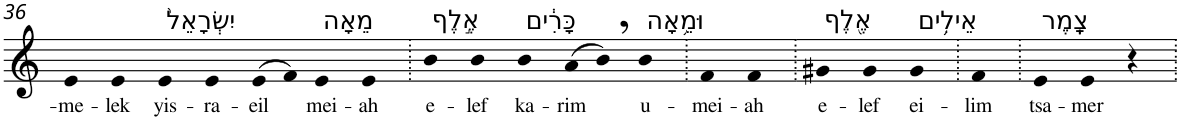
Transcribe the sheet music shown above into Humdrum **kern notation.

**kern	**text
*part1	*part1
*staff1	*staff1
*I"Piano	*
*I'Pno	*
!!LO:PB:g=z
*clefG2	*
*k[]	*
=36	=36
!	!LO:LY:b
4e	-me-
!	!LO:LY:b
4e	-lek
!LO:TX:a:t=יִשְׂרָאֵל֙	!
!	!LO:LY:b
4e	yis-
!	!LO:LY:b
4e	-ra-
!	!LO:LY:b
(>8e	-eil
8f)	.
!LO:TX:a:t=מֵאָה	!
!	!LO:LY:b
4e	mei-
!	!LO:LY:b
4e	-ah
=37.	=37.
!LO:TX:a:t=אֶ֣לֶף	!
!	!LO:LY:b
4b	e-
!	!LO:LY:b
4b	-lef
!LO:TX:a:t=כָּרִ֔ים	!
!	!LO:LY:b
4b	ka-
!	!LO:LY:b
(>8a	-rim
8b,)	.
!LO:TX:a:t=וּמֵ֥אָה	!
!	!LO:LY:b
4b	u-
=38.	=38.
!	!LO:LY:b
4f	-mei-
!	!LO:LY:b
4f	-ah
=39.	=39.
!LO:TX:a:t=אֶ֖לֶף	!
!	!LO:LY:b
4g#X	e-
!	!LO:LY:b
4g#	-lef
!LO:TX:a:t=אֵילִ֥ים	!
!	!LO:LY:b
4g#	ei-
=40.	=40.
!	!LO:LY:b
4f	-lim
=41.	=41.
!LO:TX:a:t=צָֽמֶר	!
!	!LO:LY:b
4e	tsa-
!	!LO:LY:b
4e	-mer
4r	.
=.	=.
*-	*-
